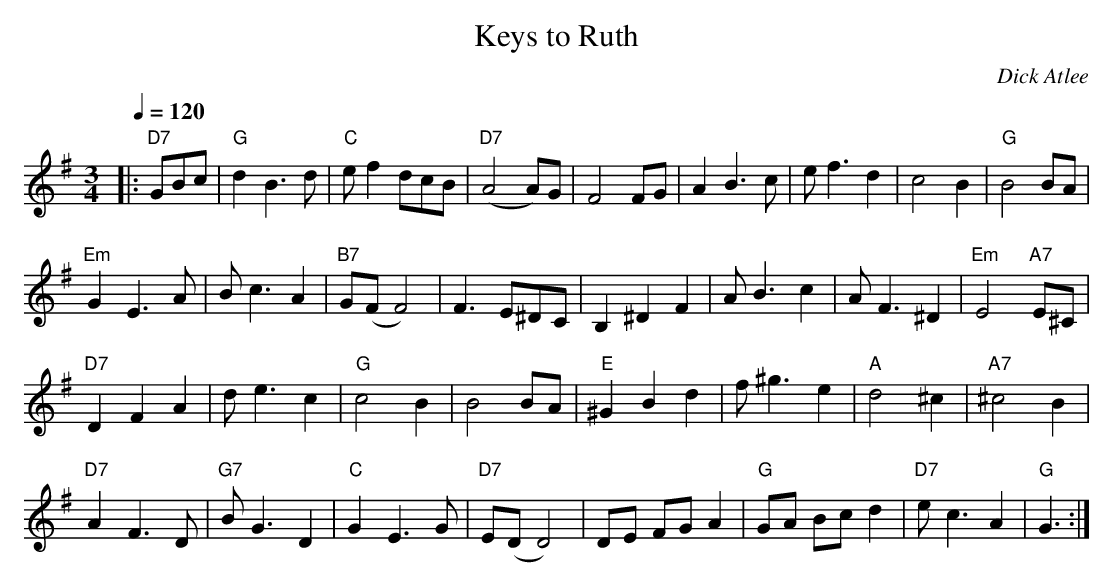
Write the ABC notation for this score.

X:1
T:Keys to Ruth
M:3/4
L:1/8
Q:1/4=120
C:Dick Atlee
K:G
|: "D7" GBc | "G" d2 B3 d | "C" e f2 dcB | "D7" (A4 A)G | F4 FG |
A2 B3 c | e f3 d2 | c4 B2 | "G" B4 BA | !
"Em" G2 E3 A | B c3 A2 | "B7" G(F F4) | F3 E^DC |
B,2 ^D2 F2 | A B3 c2 | A F3 ^D2 | "Em" E4 "A7" E^C | !
"D7" D2 F2 A2 | d e3 c2 | "G" c4 B2 | B4 BA |
"E" ^G2 B2 d2 | f ^g3 e2 | "A" d4 ^c2 | "A7" ^c4 B2 | !
"D7" A2 F3 D | "G7" B G3 D2 | "C" G2 E3 G | "D7" E(D D4) |
DE FG A2 | "G" GA Bc d2 | "D7" e c3 A2 | "G" G3 :|
